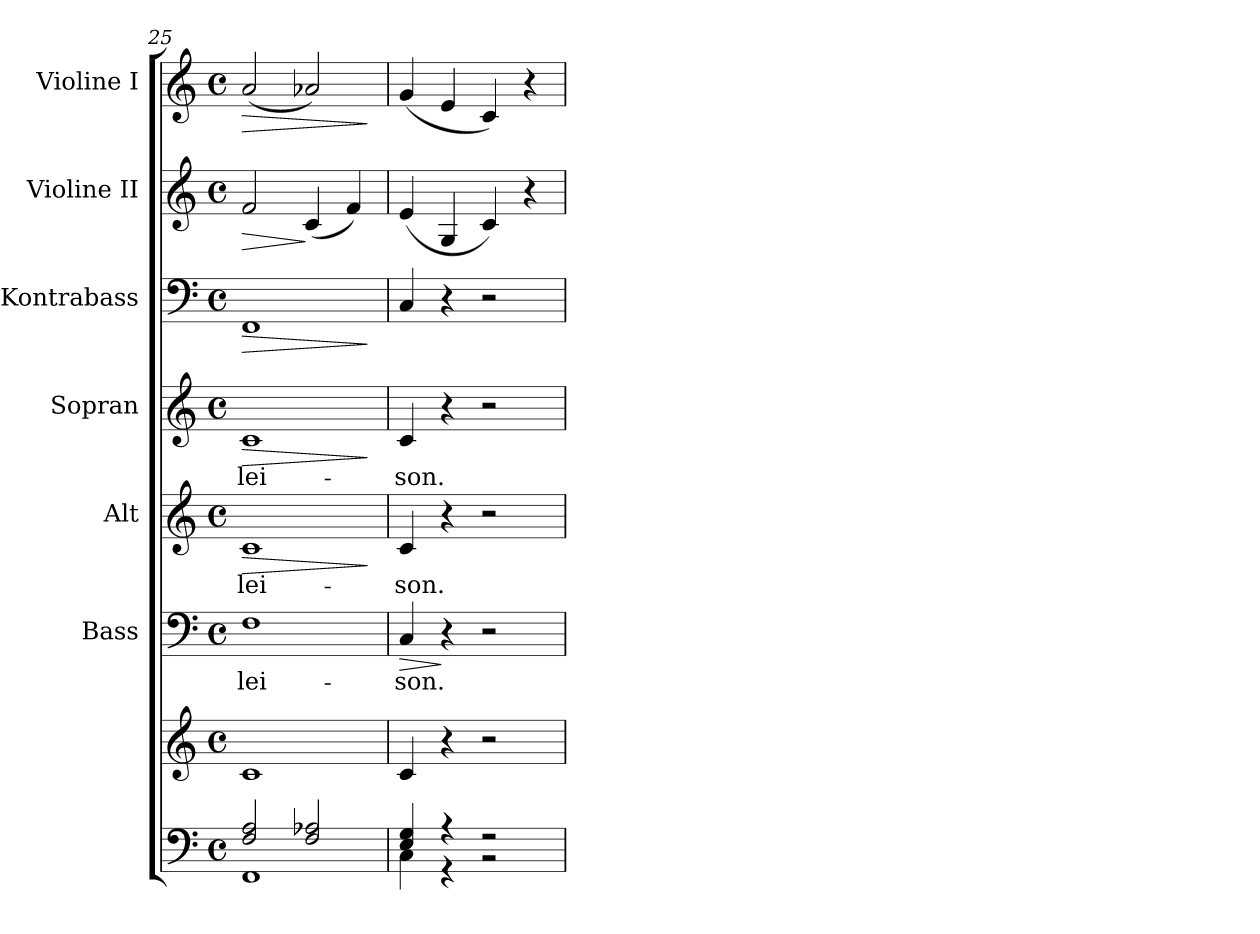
**kern	**kern	**kern	**text	**dynam	**kern	**text	**dynam	**kern	**text	**dynam	**kern	**dynam	**kern	**dynam	**kern	**dynam
*part7	*part7	*part6	*part6	*part6	*part5	*part5	*part5	*part4	*part4	*part4	*part3	*part3	*part2	*part2	*part1	*part1
*staff8	*staff7	*staff6	*staff6	*staff6	*staff5	*staff5	*staff5	*staff4	*staff4	*staff4	*staff3	*staff3	*staff2	*staff2	*staff1	*staff1
*	*	*I"Bass	*	*	*I"Alt	*	*	*I"Sopran	*	*	*I"Kontrabass	*	*I"Violine II	*	*I"Violine I	*
*	*	*I'B.	*	*	*I'A.	*	*	*I'S.	*	*	*I'Kb.	*	*I'Vl. II	*	*I'Vl. I	*
*clefF4	*clefG2	*clefF4	*	*	*clefG2	*	*	*clefG2	*	*	*clefF4	*	*clefG2	*	*clefG2	*
*	*	*	*	*	*	*	*	*	*	*	*ITrd7c12	*	*	*	*	*
*k[]	*k[]	*k[]	*	*	*k[]	*	*	*k[]	*	*	*k[]	*	*k[]	*	*k[]	*
*C:	*C:	*C:	*	*	*C:	*	*	*C:	*	*	*C:	*	*C:	*	*C:	*
*M4/4	*M4/4	*M4/4	*	*	*M4/4	*	*	*M4/4	*	*	*M4/4	*	*M4/4	*	*M4/4	*
*met(c)	*met(c)	*met(c)	*	*	*met(c)	*	*	*met(c)	*	*	*met(c)	*	*met(c)	*	*met(c)	*
=25	=25	=25	=25	=25	=25	=25	=25	=25	=25	=25	=25	=25	=25	=25	=25	=25
*^	*	*	*	*	*	*	*	*	*	*	*	*	*	*	*	*
!	!	!	!	!LO:LY:b	!	!	!LO:LY:b	!LO:HP:b	!	!LO:LY:b	!LO:HP:b	!	!LO:HP:b	!	!LO:HP:b	!	!LO:HP:b
2F/ 2A/	1FF	1c	1F	-lei-	.	1c	-lei-	>	1c	-lei-	>	1FFF	>	2f/	>	(<2a/	>
2F/ 2A-X/	.	.	.	.	.	.	.	.	.	.	.	.	.	(<4c/	]	2a-X/)	.
.	.	.	.	.	.	.	.	.	.	.	.	.	.	4f/)	.	.	.
*v	*v	*	*	*	*	*	*	*	*	*	*	*	*	*	*	*	*
.	.	.	.	.	.	.	]	.	.	]	.	]	.	.	.	]
=26	=26	=26	=26	=26	=26	=26	=26	=26	=26	=26	=26	=26	=26	=26	=26	=26
*^	*	*	*	*	*	*	*	*	*	*	*	*	*	*	*	*
!	!	!	!	!LO:LY:b	!LO:HP:b	!	!LO:LY:b	!	!	!LO:LY:b	!	!	!	!	!	!	!
4E/ 4G/	4C\	4c/	4C/	-son.	>	4c/	-son.	.	4c/	-son.	.	4CC/	.	(<4e/	.	(<4g/	.
4r	4r	4r	4r	.	]	4r	.	.	4r	.	.	4r	.	4G/	.	4e/	.
2r	2r	2r	2r	.	.	2r	.	.	2r	.	.	2r	.	4c/)	.	4c/)	.
.	.	.	.	.	.	.	.	.	.	.	.	.	.	4r	.	4r	.
*v	*v	*	*	*	*	*	*	*	*	*	*	*	*	*	*	*	*
=	=	=	=	=	=	=	=	=	=	=	=	=	=	=	=	=
*-	*-	*-	*-	*-	*-	*-	*-	*-	*-	*-	*-	*-	*-	*-	*-	*-
